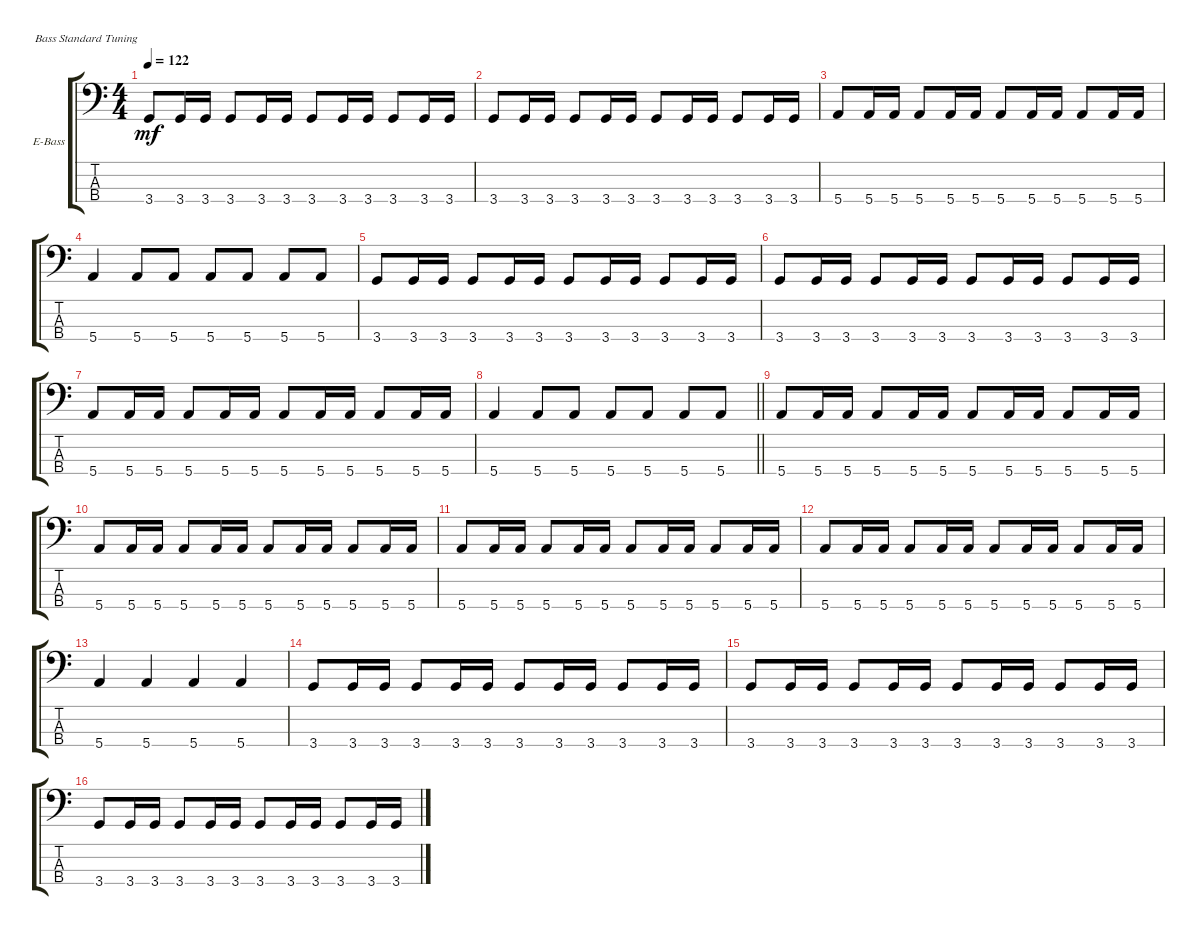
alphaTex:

\defaultSystemsLayout 4
\bracketExtendMode groupsimilarinstruments
\firstSystemTrackNameOrientation horizontal
\otherSystemsTrackNameOrientation horizontal
\track ("Gitar Bass" "E-Bass") {instrument electricbassfinger}
\staff {score tabs}
\tuning (G2 D2 A1 E1)
\ts (4 4)
\tempo 122
\clef f4
\ks c
3.4.8{dy mf} 3.4.16 3.4.16 3.4.8 3.4.16 3.4.16 3.4.8 3.4.16 3.4.16 3.4.8 3.4.16 3.4.16 |
3.4.8 3.4.16 3.4.16 3.4.8 3.4.16 3.4.16 3.4.8 3.4.16 3.4.16 3.4.8 3.4.16 3.4.16 |
5.4.8 5.4.16 5.4.16 5.4.8 5.4.16 5.4.16 5.4.8 5.4.16 5.4.16 5.4.8 5.4.16 5.4.16 |
5.4.4 5.4.8 5.4.8 5.4.8 5.4.8 5.4.8 5.4.8 |
3.4.8 3.4.16 3.4.16 3.4.8 3.4.16 3.4.16 3.4.8 3.4.16 3.4.16 3.4.8 3.4.16 3.4.16 |
3.4.8 3.4.16 3.4.16 3.4.8 3.4.16 3.4.16 3.4.8 3.4.16 3.4.16 3.4.8 3.4.16 3.4.16 |
5.4.8 5.4.16 5.4.16 5.4.8 5.4.16 5.4.16 5.4.8 5.4.16 5.4.16 5.4.8 5.4.16 5.4.16 |
\barLineRight lightlight
5.4.4 5.4.8 5.4.8 5.4.8 5.4.8 5.4.8 5.4.8 |
5.4.8 5.4.16 5.4.16 5.4.8 5.4.16 5.4.16 5.4.8 5.4.16 5.4.16 5.4.8 5.4.16 5.4.16 |
5.4.8 5.4.16 5.4.16 5.4.8 5.4.16 5.4.16 5.4.8 5.4.16 5.4.16 5.4.8 5.4.16 5.4.16 |
5.4.8 5.4.16 5.4.16 5.4.8 5.4.16 5.4.16 5.4.8 5.4.16 5.4.16 5.4.8 5.4.16 5.4.16 |
5.4.8 5.4.16 5.4.16 5.4.8 5.4.16 5.4.16 5.4.8 5.4.16 5.4.16 5.4.8 5.4.16 5.4.16 |
5.4.4 5.4.4 5.4.4 5.4.4 |
3.4.8 3.4.16 3.4.16 3.4.8 3.4.16 3.4.16 3.4.8 3.4.16 3.4.16 3.4.8 3.4.16 3.4.16 |
3.4.8 3.4.16 3.4.16 3.4.8 3.4.16 3.4.16 3.4.8 3.4.16 3.4.16 3.4.8 3.4.16 3.4.16 |
3.4.8 3.4.16 3.4.16 3.4.8 3.4.16 3.4.16 3.4.8 3.4.16 3.4.16 3.4.8 3.4.16 3.4.16
